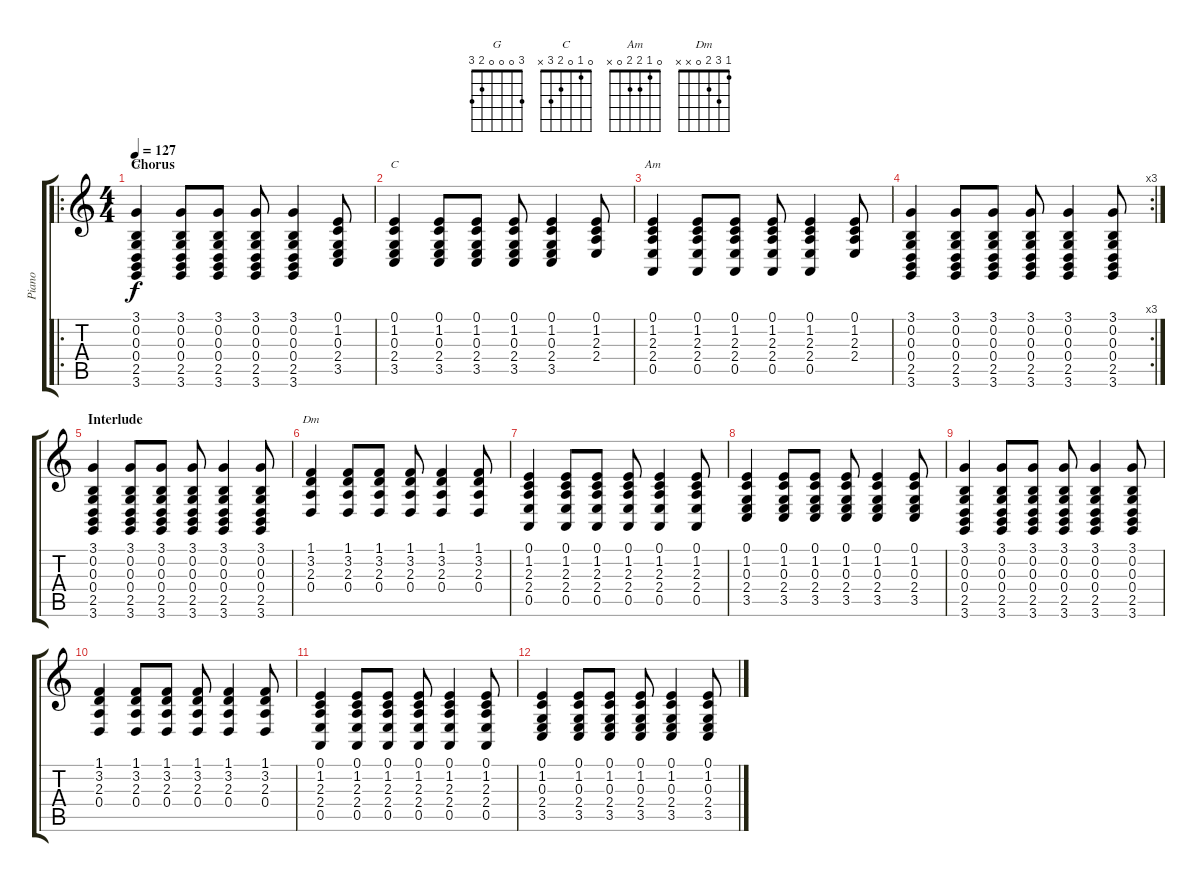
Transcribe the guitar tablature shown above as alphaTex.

\track ("Piano" "Piano") {instrument electricgrandpiano}
\staff {score tabs}
\tuning (E4 B3 G3 D3 A2 E2) {hide}
\chord ("G" 3 0 0 0 2 3)
\chord ("C" 0 1 0 2 3 x)
\chord ("Am" 0 1 2 2 0 x)
\chord ("Dm" 1 3 2 0 x x)
\ro
\ts (4 4)
\section ("" "Chorus")
\tempo 127
\clef g2
\ks c
(3.1 0.2 0.3 0.4 2.5 3.6).4{ch "G" dy f instrument acousticguitarsteel} (3.1 0.2 0.3 0.4 2.5 3.6).8 (3.1 0.2 0.3 0.4 2.5 3.6).8 (3.1 0.2 0.3 0.4 2.5 3.6).8 (3.1 0.2 0.3 0.4 2.5 3.6).4 (0.1 1.2 0.3 2.4 3.5).8 |
(0.1 1.2 0.3 2.4 3.5).4{ch "C"} (0.1 1.2 0.3 2.4 3.5).8 (0.1 1.2 0.3 2.4 3.5).8 (0.1 1.2 0.3 2.4 3.5).8 (0.1 1.2 0.3 2.4 3.5).4 (0.1 1.2 2.3 2.4).8 |
(0.1 1.2 2.3 2.4 0.5).4{ch "Am"} (0.1 1.2 2.3 2.4 0.5).8 (0.1 1.2 2.3 2.4 0.5).8 (0.1 1.2 2.3 2.4 0.5).8 (0.1 1.2 2.3 2.4 0.5).4 (0.1 1.2 2.3 2.4).8 |
\rc 3
(3.1 0.2 0.3 0.4 2.5 3.6).4{instrument acousticguitarsteel} (3.1 0.2 0.3 0.4 2.5 3.6).8 (3.1 0.2 0.3 0.4 2.5 3.6).8 (3.1 0.2 0.3 0.4 2.5 3.6).8 (3.1 0.2 0.3 0.4 2.5 3.6).4 (3.1 0.2 0.3 0.4 2.5 3.6).8 |
\section ("" "Interlude")
(3.1 0.2 0.3 0.4 2.5 3.6).4 (3.1 0.2 0.3 0.4 2.5 3.6).8 (3.1 0.2 0.3 0.4 2.5 3.6).8 (3.1 0.2 0.3 0.4 2.5 3.6).8 (3.1 0.2 0.3 0.4 2.5 3.6).4 (3.1 0.2 0.3 0.4 2.5 3.6).8 |
(1.1 3.2 2.3 0.4).4{ch "Dm"} (1.1 3.2 2.3 0.4).8 (1.1 3.2 2.3 0.4).8 (1.1 3.2 2.3 0.4).8 (1.1 3.2 2.3 0.4).4 (1.1 3.2 2.3 0.4).8 |
(0.1 1.2 2.3 2.4 0.5).4 (0.1 1.2 2.3 2.4 0.5).8 (0.1 1.2 2.3 2.4 0.5).8 (0.1 1.2 2.3 2.4 0.5).8 (0.1 1.2 2.3 2.4 0.5).4 (0.1 1.2 2.3 2.4 0.5).8 |
(0.1 1.2 0.3 2.4 3.5).4 (0.1 1.2 0.3 2.4 3.5).8 (0.1 1.2 0.3 2.4 3.5).8 (0.1 1.2 0.3 2.4 3.5).8 (0.1 1.2 0.3 2.4 3.5).4 (0.1 1.2 0.3 2.4 3.5).8 |
(3.1 0.2 0.3 0.4 2.5 3.6).4 (3.1 0.2 0.3 0.4 2.5 3.6).8 (3.1 0.2 0.3 0.4 2.5 3.6).8 (3.1 0.2 0.3 0.4 2.5 3.6).8 (3.1 0.2 0.3 0.4 2.5 3.6).4 (3.1 0.2 0.3 0.4 2.5 3.6).8 |
(1.1 3.2 2.3 0.4).4 (1.1 3.2 2.3 0.4).8 (1.1 3.2 2.3 0.4).8 (1.1 3.2 2.3 0.4).8 (1.1 3.2 2.3 0.4).4 (1.1 3.2 2.3 0.4).8 |
(0.1 1.2 2.3 2.4 0.5).4 (0.1 1.2 2.3 2.4 0.5).8 (0.1 1.2 2.3 2.4 0.5).8 (0.1 1.2 2.3 2.4 0.5).8 (0.1 1.2 2.3 2.4 0.5).4 (0.1 1.2 2.3 2.4 0.5).8 |
(0.1 1.2 0.3 2.4 3.5).4 (0.1 1.2 0.3 2.4 3.5).8 (0.1 1.2 0.3 2.4 3.5).8 (0.1 1.2 0.3 2.4 3.5).8 (0.1 1.2 0.3 2.4 3.5).4 (0.1 1.2 0.3 2.4 3.5).8
